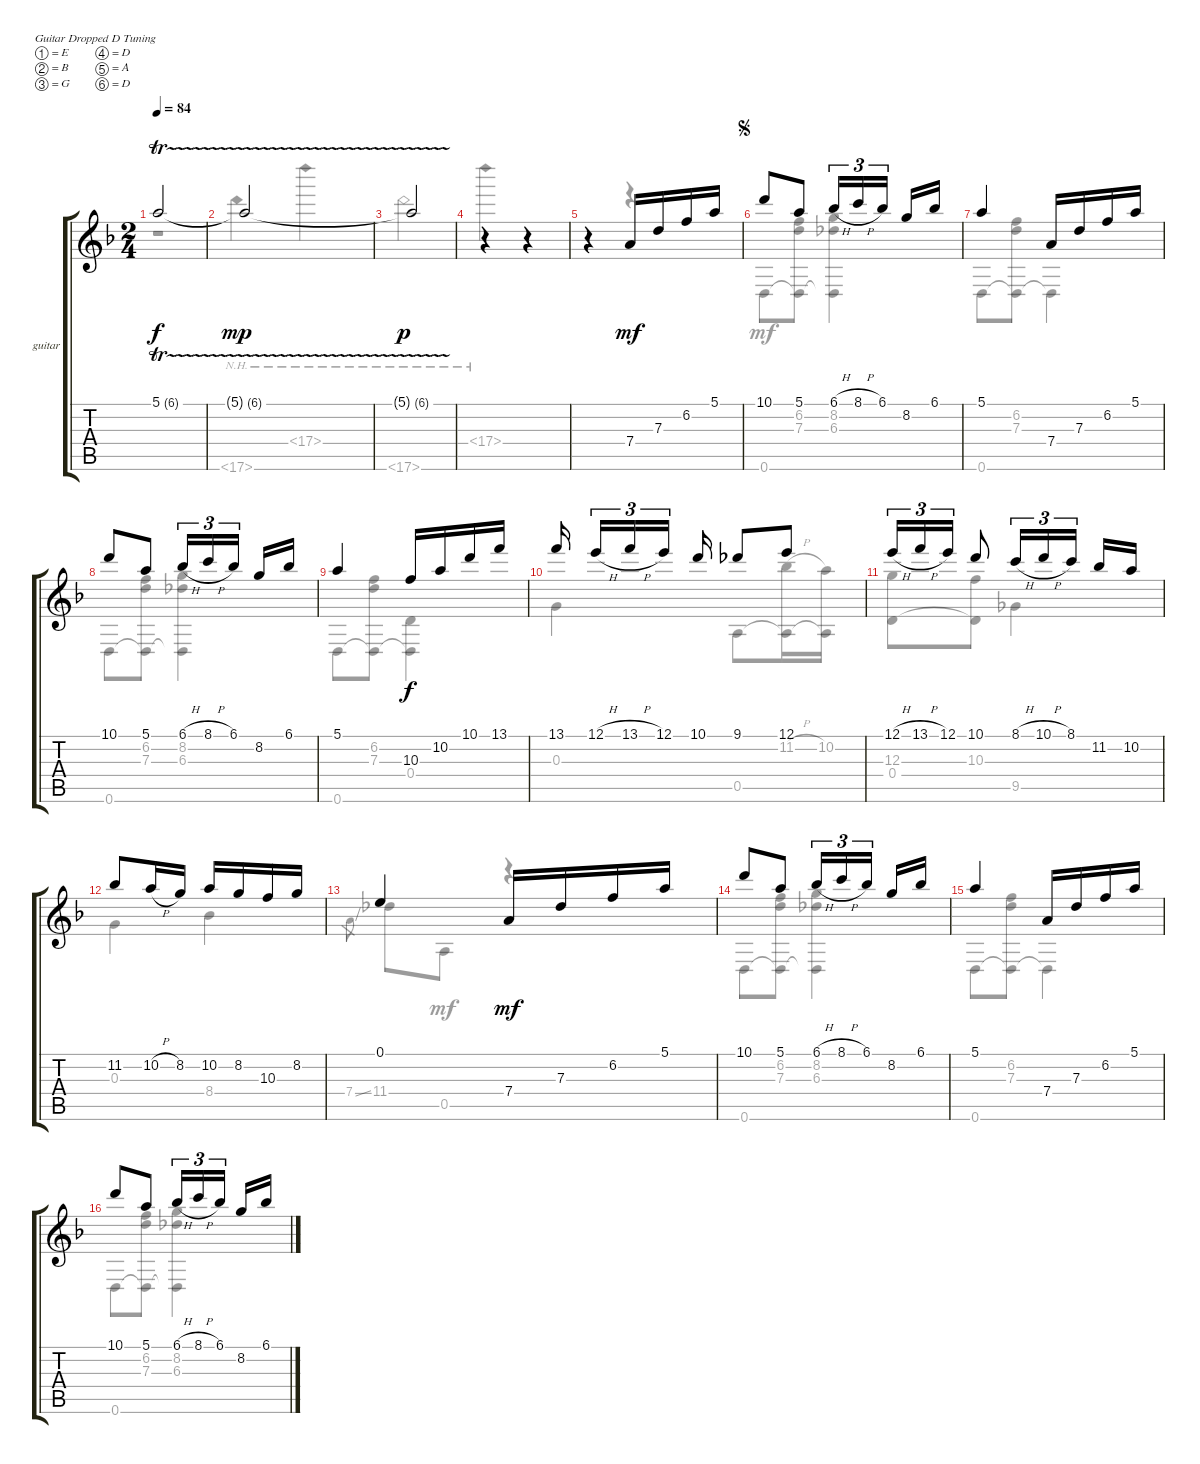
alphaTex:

\bracketExtendMode groupsimilarinstruments
\firstSystemTrackNameOrientation horizontal
\otherSystemsTrackNameOrientation horizontal
\track ("guitar" "guitar") {instrument acousticguitarnylon}
\staff {score tabs}
\tuning (E4 B3 G3 D3 A2 D2)
\voice
\ts (2 4)
\tempo 84
\clef g2
\ks dminor
5.1{tr (6 16)}.2{dy f instrument acousticguitarnylon} |
5.1{tr (6 16) t}.2{dy mp} |
5.1{tr (6 16) t}.2{dy p} |
r.4 r.4 |
r.4 7.4.16{dy mf} 7.3.16 6.2.16 5.1.16 |
\jump segno
10.1.8 5.1.8 6.1{h}.16{tu (3 2)} 8.1{h}.16{tu (3 2)} 6.1.16{tu (3 2)} 8.2.16 6.1.16 |
5.1.4 7.4.16 7.3.16 6.2.16 5.1.16 |
10.1.8 5.1.8 6.1{h}.16{tu (3 2)} 8.1{h}.16{tu (3 2)} 6.1.16{tu (3 2)} 8.2.16 6.1.16 |
5.1.4 10.3.16{dy f} 10.2.16 10.1.16 13.1.16 |
13.1.16 12.1{h}.16{tu (3 2)} 13.1{h}.16{tu (3 2)} 12.1.16{tu (3 2)} 10.1.16 9.1.8 12.1.8 |
12.1{h}.16{tu (3 2)} 13.1{h}.16{tu (3 2)} 12.1.16{tu (3 2)} 10.1.8 8.1{h}.16{tu (3 2)} 10.1{h}.16{tu (3 2)} 8.1.16{tu (3 2)} 11.2.16 10.2.16 |
11.2.8 10.2{h}.16 8.2.16 10.2.16 8.2.16 10.3.16 8.2.16 |
0.1.4 7.4.16{dy mf} 7.3.16 6.2.16 5.1.16 |
10.1.8 5.1.8 6.1{h}.16{tu (3 2)} 8.1{h}.16{tu (3 2)} 6.1.16{tu (3 2)} 8.2.16 6.1.16 |
5.1.4 7.4.16 7.3.16 6.2.16 5.1.16 |
10.1.8 5.1.8 6.1{h}.16{tu (3 2)} 8.1{h}.16{tu (3 2)} 6.1.16{tu (3 2)} 8.2.16 6.1.16
\voice
\clef g2
\ottava regular
\simile none
\ks dminor
r.1{dy mp} |
17.6{nh}.4 17.4{nh}.4 |
17.6{nh}.2{dy p} |
17.4{nh}.4 r.4 |
r.4 r.4 |
0.6.8{dy mf} (6.2 7.3 0.6{t}).8 (8.2 6.3 0.6{t}).4 |
0.6.8 (6.2 7.3 0.6{t}).8 0.6{t}.4 |
0.6.8 (6.2 7.3 0.6{t}).8 (8.2 6.3 0.6{t}).4 |
0.6.8 (6.2 7.3 0.6{t}).8 (0.4 0.6{t}).4{dy f} |
0.3.4 0.5.8 (11.2{h} 0.5{t}).16 (10.2 0.5{t}).16 |
(12.3 0.4).8 (10.3 0.4{t}).8 9.5.4 |
0.3.4 8.4.4 |
7.4{ss}.8{gr} 11.4.8 0.5.8{dy mf} r.4 |
0.6.8 (6.2 7.3 0.6{t}).8 (8.2 6.3 0.6{t}).4 |
0.6.8 (6.2 7.3 0.6{t}).8 0.6{t}.4 |
0.6.8 (6.2 7.3 0.6{t}).8 (8.2 6.3 0.6{t}).4
